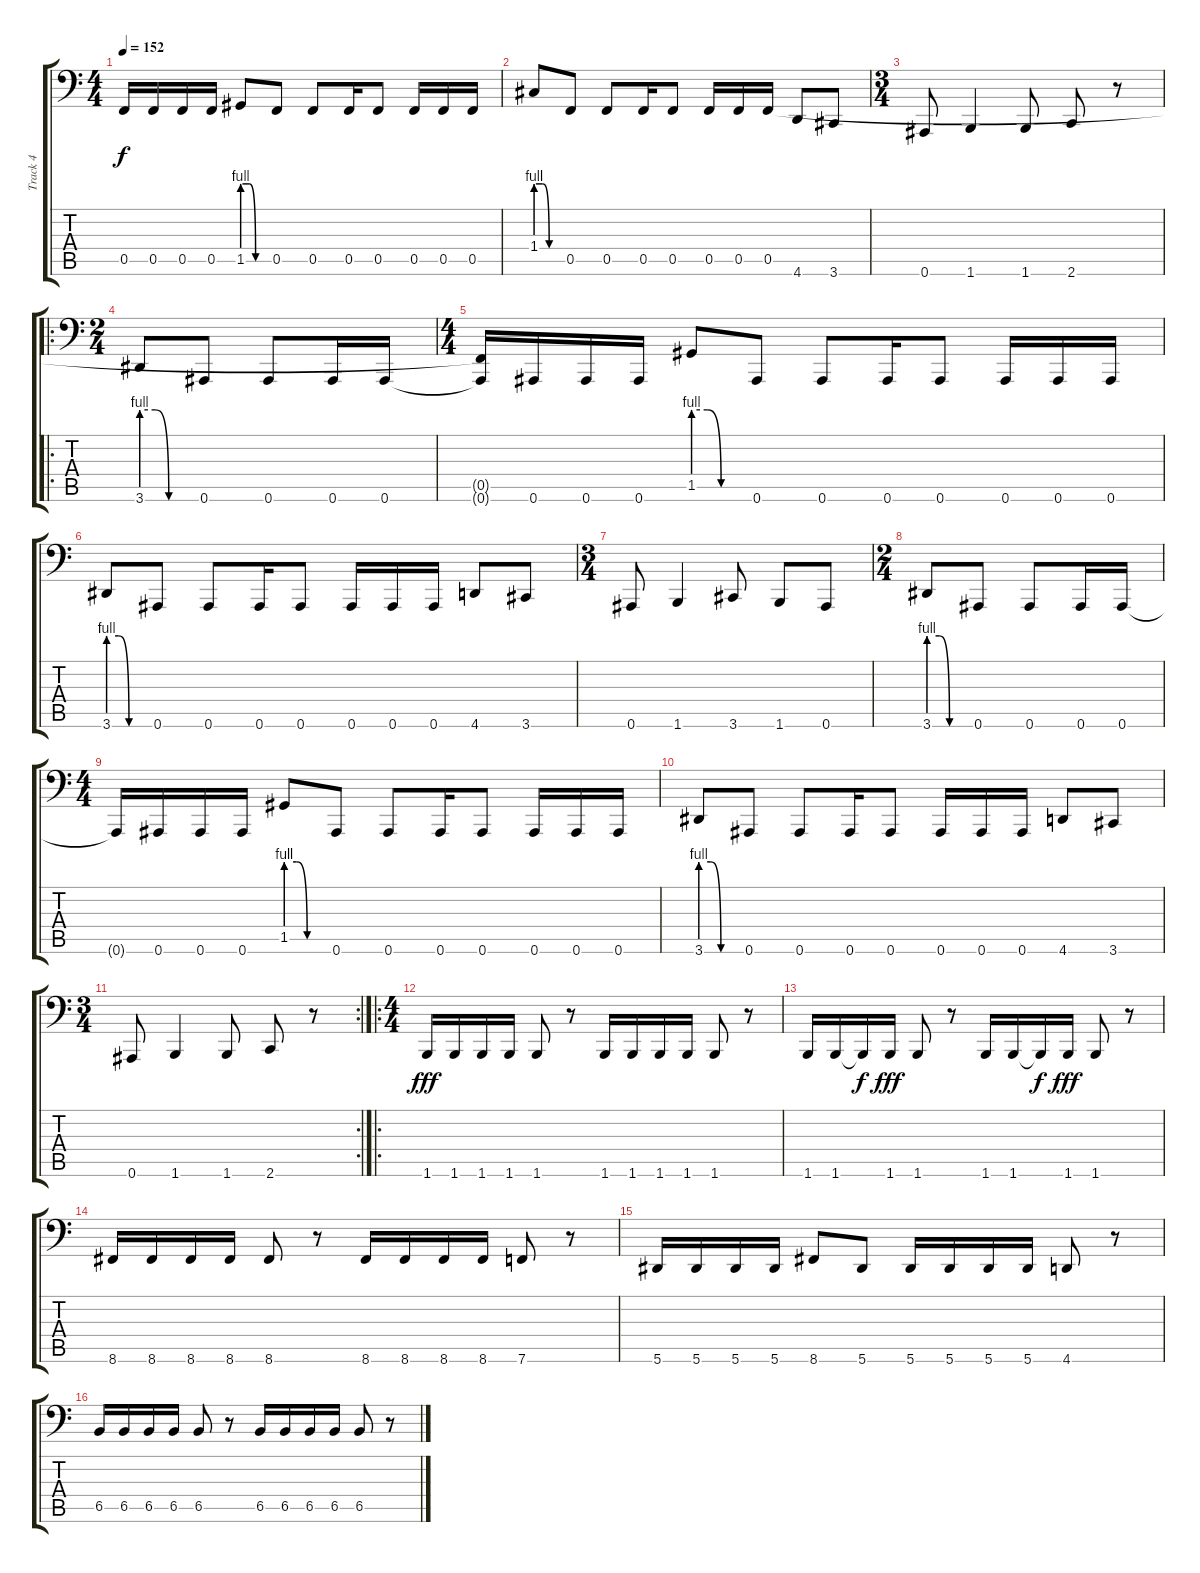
\track ("Track 4" "Track 4") {instrument slapbass1}
\staff {score tabs}
\tuning (C3 G2 Eb2 Bb1 F1 Bb0) {hide}
\ts (4 4)
\tempo 152
\clef f4
\ks c
0.5{t}.16{dy f} 0.5.16 0.5.16 0.5.16 1.5{be (custom 0 4 15 4 30 0 60 0)}.8 0.5.8 0.5.8 0.5.16 0.5.8 0.5.16 0.5.16 0.5.16 |
1.4{be (custom 0 4 15 4 30 0 60 0)}.8 0.5.8 0.5.8 0.5.16 0.5.8 0.5.16 0.5.16 0.5.16 4.6.8 3.6.8 |
\ts (3 4)
0.6.8 1.6.4 1.6.8 2.6.8 r.8 |
\ro
\ts (2 4)
3.6{be (custom 0 4 15 4 30 0 60 0)}.8 0.6.8 0.6.8 0.6.16 0.6.16 |
\ts (4 4)
(0.5{t} 0.6{t}).16 0.6.16 0.6.16 0.6.16 1.5{be (custom 0 4 15 4 30 0 60 0)}.8 0.6.8 0.6.8 0.6.16 0.6.8 0.6.16 0.6.16 0.6.16 |
3.6{be (custom 0 4 15 4 30 0 60 0)}.8 0.6.8 0.6.8 0.6.16 0.6.8 0.6.16 0.6.16 0.6.16 4.6.8 3.6.8 |
\ts (3 4)
0.6.8 1.6.4 3.6.8 1.6.8 0.6.8 |
\ts (2 4)
3.6{be (custom 0 4 15 4 30 0 60 0)}.8 0.6.8 0.6.8 0.6.16 0.6.16 |
\ts (4 4)
0.6{t}.16 0.6.16 0.6.16 0.6.16 1.5{be (custom 0 4 15 4 30 0 60 0)}.8 0.6.8 0.6.8 0.6.16 0.6.8 0.6.16 0.6.16 0.6.16 |
3.6{be (custom 0 4 15 4 30 0 60 0)}.8 0.6.8 0.6.8 0.6.16 0.6.8 0.6.16 0.6.16 0.6.16 4.6.8 3.6.8 |
\rc 2
\ts (3 4)
0.6.8 1.6.4 1.6.8 2.6.8 r.8 |
\ro
\ts (4 4)
1.6.16{dy fff} 1.6.16 1.6.16 1.6.16 1.6.8 r.8 1.6.16 1.6.16 1.6.16 1.6.16 1.6.8 r.8 |
1.6.16 1.6.16 1.6{t}.16{dy f} 1.6.16{dy fff} 1.6.8 r.8 1.6.16 1.6.16 1.6{t}.16{dy f} 1.6.16{dy fff} 1.6.8 r.8 |
8.6.16 8.6.16 8.6.16 8.6.16 8.6.8 r.8 8.6.16 8.6.16 8.6.16 8.6.16 7.6.8 r.8 |
5.6.16 5.6.16 5.6.16 5.6.16 8.6.8 5.6.8 5.6.16 5.6.16 5.6.16 5.6.16 4.6.8 r.8 |
6.5.16 6.5.16 6.5.16 6.5.16 6.5.8 r.8 6.5.16 6.5.16 6.5.16 6.5.16 6.5.8 r.8
